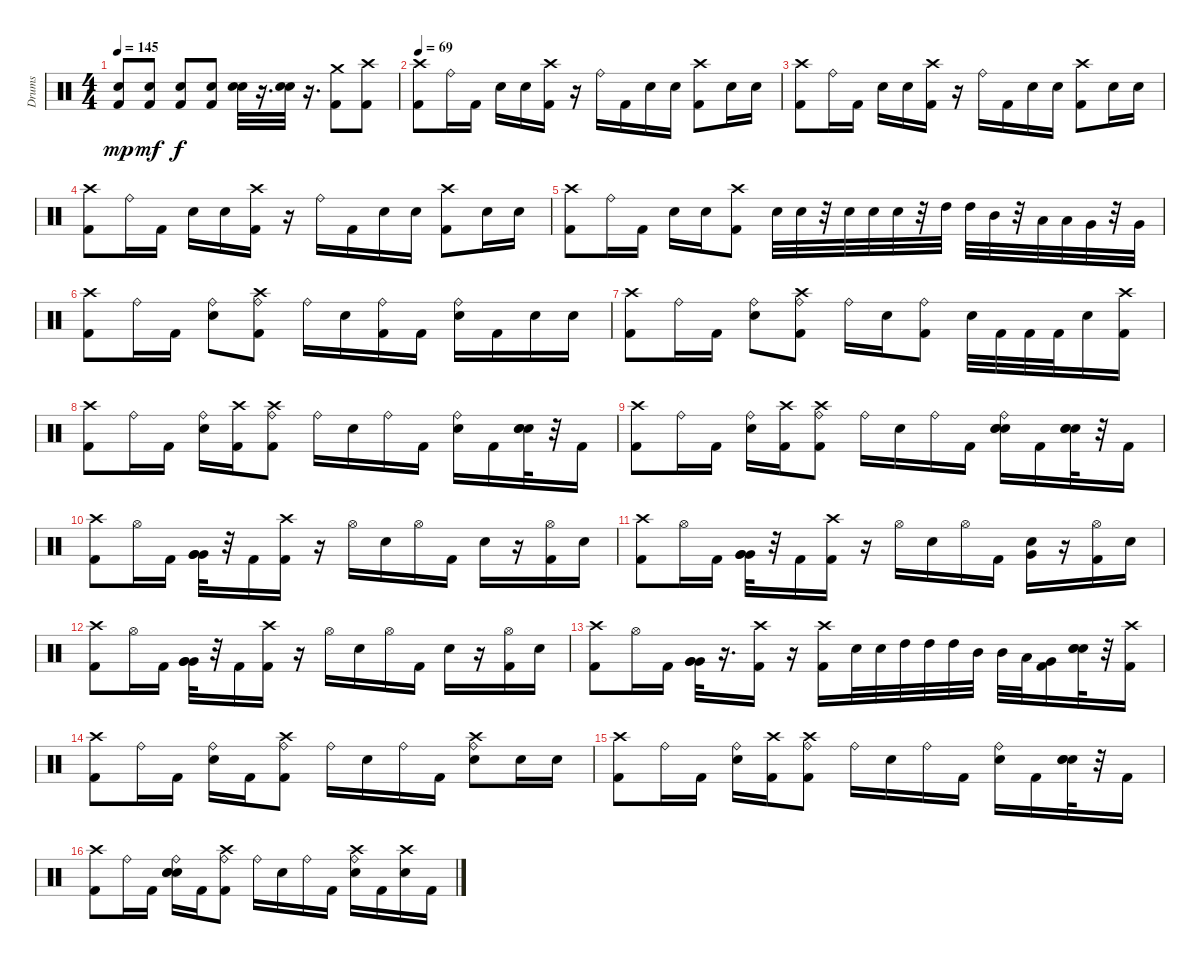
\track ("Drums" "Drums") {instrument percussion}
\staff {score}
\articulation defaults
\ts (4 4)
\tempo 145
\clef neutral
\ks c
("Electric Snare (hit)" "Kick (hit) 2").8{dy mp} ("Electric Snare (hit)" "Kick (hit) 2").8{dy mf} ("Electric Snare (hit)" "Kick (hit) 2").8{dy f} ("Electric Snare (hit)" "Kick (hit) 2").8 ("Electric Snare (hit)" "Electric Snare (hit)").32 r.16{d} ("Electric Snare (hit)" "Electric Snare (hit)").32 r.16{d} ("Kick (hit) 2" "Crash medium (hit)").8 ("Crash high (hit)" "Kick (hit) 2").8 |
\tempo 69
("Crash high (hit)" "Kick (hit) 2").8 "Ride (bell)".16 "Kick (hit) 2".16 "Electric Snare (hit)".16 "Electric Snare (hit)".16 ("Kick (hit) 2" "Crash high (hit)").16 r.16 "Ride (bell)".16 "Kick (hit) 2".16 "Electric Snare (hit)".16 "Electric Snare (hit)".16 ("Crash high (hit)" "Kick (hit) 2").8 "Electric Snare (hit)".16 "Electric Snare (hit)".16 |
("Kick (hit) 2" "Crash high (hit)").8 "Ride (bell)".16 "Kick (hit) 2".16 "Electric Snare (hit)".16 "Electric Snare (hit)".16 ("Kick (hit) 2" "Crash high (hit)").16 r.16 "Ride (bell)".16 "Kick (hit) 2".16 "Electric Snare (hit)".16 "Electric Snare (hit)".16 ("Crash high (hit)" "Kick (hit) 2").8 "Electric Snare (hit)".16 "Electric Snare (hit)".16 |
("Crash high (hit)" "Kick (hit) 2").8 "Ride (bell)".16 "Kick (hit) 2".16 "Electric Snare (hit)".16 "Electric Snare (hit)".16 ("Kick (hit) 2" "Crash high (hit)").16 r.16 "Ride (bell)".16 "Kick (hit) 2".16 "Electric Snare (hit)".16 "Electric Snare (hit)".16 ("Crash high (hit)" "Kick (hit) 2").8 "Electric Snare (hit)".16 "Electric Snare (hit)".16 |
("Kick (hit) 2" "Crash high (hit)").8 "Ride (bell)".16 "Kick (hit) 2".16 "Electric Snare (hit)".16 "Electric Snare (hit)".16 ("Crash high (hit)" "Kick (hit) 2").8 "Electric Snare (hit)".32 "Electric Snare (hit)".32 r.32 "Electric Snare (hit)".32 "Electric Snare (hit)".32 "Electric Snare (hit)".32 r.32 "High Tom (hit)".32 "High Tom (hit)".32 "Mid Tom (hit)".32 r.32 "Low Tom (hit)".32 "Low Tom (hit)".32 "Very Low Tom (hit)".32 r.32 "Very Low Tom (hit)".32 |
("Crash high (hit)" "Kick (hit) 2").8 "Ride (bell)".16 "Kick (hit) 2".16 ("Ride (bell)" "Electric Snare (hit)").8 ("Ride (bell)" "Crash high (hit)" "Kick (hit) 2").8 "Ride (bell)".16 "Electric Snare (hit)".16 ("Ride (bell)" "Kick (hit) 2").16 "Kick (hit) 2".16 ("Electric Snare (hit)" "Ride (bell)").16 "Kick (hit) 2".16 "Electric Snare (hit)".16 "Electric Snare (hit)".16 |
("Kick (hit) 2" "Crash high (hit)").8 "Ride (bell)".16 "Kick (hit) 2".16 ("Ride (bell)" "Electric Snare (hit)").8 ("Ride (bell)" "Crash high (hit)" "Kick (hit) 2").8 "Ride (bell)".16 "Electric Snare (hit)".16 ("Ride (bell)" "Kick (hit) 2").8 "Electric Snare (hit)".32 "Kick (hit) 2".32 "Kick (hit) 2".32 "Kick (hit) 2".32 "Electric Snare (hit)".16 ("Crash high (hit)" "Kick (hit) 2").16 |
("Kick (hit) 2" "Crash high (hit)").8 "Ride (bell)".16 "Kick (hit) 2".16 ("Ride (bell)" "Electric Snare (hit)").16 ("Crash high (hit)" "Kick (hit) 2").16 ("Ride (bell)" "Crash high (hit)" "Kick (hit) 2").8 "Ride (bell)".16 "Electric Snare (hit)".16 "Ride (bell)".16 "Kick (hit) 2".16 ("Electric Snare (hit)" "Ride (bell)").16 "Kick (hit) 2".16 ("Electric Snare (hit)" "Electric Snare (hit)" "Electric Snare (hit)").32 r.32 "Kick (hit) 2".16 |
("Crash high (hit)" "Kick (hit) 2").8 "Ride (bell)".16 "Kick (hit) 2".16 ("Ride (bell)" "Electric Snare (hit)").16 ("Crash high (hit)" "Kick (hit) 2").16 ("Ride (bell)" "Crash high (hit)" "Kick (hit) 2").8 "Ride (bell)".16 "Electric Snare (hit)".16 "Ride (bell)".16 "Kick (hit) 2".16 ("Ride (bell)" "Electric Snare (hit)" "Electric Snare (hit)" "Electric Snare (hit)").16 "Kick (hit) 2".16 ("Electric Snare (hit)" "Electric Snare (hit)" "Electric Snare (hit)").32 r.32 "Kick (hit) 2".16 |
("Crash high (hit)" "Kick (hit) 2").8 "Hi-Hat (open)".16 "Kick (hit) 2".16 ("Very Low Tom (hit)" "Very Low Tom (hit)" "Very Low Tom (hit)").32 r.32 "Kick (hit) 2".16 ("Crash high (hit)" "Kick (hit) 2").16 r.16 "Hi-Hat (open)".16 "Electric Snare (hit)".16 "Hi-Hat (open)".16 "Kick (hit) 2".16 "Electric Snare (hit)".16 r.16 ("Kick (hit) 2" "Hi-Hat (open)").16 "Electric Snare (hit)".16 |
("Kick (hit) 2" "Crash high (hit)").8 "Hi-Hat (open)".16 "Kick (hit) 2".16 ("Very Low Tom (hit)" "Very Low Tom (hit)" "Very Low Tom (hit)").32 r.32 "Kick (hit) 2".16 ("Crash high (hit)" "Kick (hit) 2").16 r.16 "Hi-Hat (open)".16 "Electric Snare (hit)".16 "Hi-Hat (open)".16 "Kick (hit) 2".16 ("Electric Snare (hit)" "Very Low Tom (hit)").16 r.16 ("Kick (hit) 2" "Hi-Hat (open)").16 "Electric Snare (hit)".16 |
("Kick (hit) 2" "Crash high (hit)").8 "Hi-Hat (open)".16 "Kick (hit) 2".16 ("Very Low Tom (hit)" "Very Low Tom (hit)" "Very Low Tom (hit)").32 r.32 "Kick (hit) 2".16 ("Crash high (hit)" "Kick (hit) 2").16 r.16 "Hi-Hat (open)".16 "Electric Snare (hit)".16 "Hi-Hat (open)".16 "Kick (hit) 2".16 "Electric Snare (hit)".16 r.16 ("Kick (hit) 2" "Hi-Hat (open)").16 "Electric Snare (hit)".16 |
("Crash high (hit)" "Kick (hit) 2").8 "Hi-Hat (open)".16 "Kick (hit) 2".16 ("Very Low Tom (hit)" "Very Low Tom (hit)" "Very Low Tom (hit)").32 r.16{d} ("Crash high (hit)" "Kick (hit) 2").16 r.16 ("Crash high (hit)" "Kick (hit) 2").16 "Electric Snare (hit)".32 "Electric Snare (hit)".32 "High Tom (hit)".32 "High Tom (hit)".32 "High Tom (hit)".32 "Mid Tom (hit)".32 "Mid Tom (hit)".32 "Low Tom (hit)".32 ("Kick (hit) 2" "Very Low Tom (hit)").16 ("Electric Snare (hit)" "Electric Snare (hit)" "Electric Snare (hit)").32 r.32 ("Crash high (hit)" "Kick (hit) 2").16 |
("Kick (hit) 2" "Crash high (hit)").8 "Ride (bell)".16 "Kick (hit) 2".16 ("Ride (bell)" "Electric Snare (hit)").16 "Kick (hit) 2".16 ("Ride (bell)" "Crash high (hit)" "Kick (hit) 2").8 "Ride (bell)".16 "Electric Snare (hit)".16 "Ride (bell)".16 "Kick (hit) 2".16 ("Electric Snare (hit)" "Ride (bell)" "Crash high (hit)").8 "Electric Snare (hit)".16 "Electric Snare (hit)".16 |
("Kick (hit) 2" "Crash high (hit)").8 "Ride (bell)".16 "Kick (hit) 2".16 ("Ride (bell)" "Electric Snare (hit)").16 ("Crash high (hit)" "Kick (hit) 2").16 ("Ride (bell)" "Crash high (hit)" "Kick (hit) 2").8 "Ride (bell)".16 "Electric Snare (hit)".16 "Ride (bell)".16 "Kick (hit) 2".16 ("Electric Snare (hit)" "Ride (bell)").16 "Kick (hit) 2".16 ("Electric Snare (hit)" "Electric Snare (hit)" "Electric Snare (hit)").32 r.32 "Kick (hit) 2".16 |
("Kick (hit) 2" "Crash high (hit)").8 "Ride (bell)".16 "Kick (hit) 2".16 ("Ride (bell)" "Electric Snare (hit)" "Electric Snare (hit)" "Electric Snare (hit)").16 "Kick (hit) 2".16 ("Ride (bell)" "Crash high (hit)" "Kick (hit) 2").8 "Ride (bell)".16 "Electric Snare (hit)".16 "Ride (bell)".16 "Kick (hit) 2".16 ("Electric Snare (hit)" "Ride (bell)" "Crash high (hit)").16 "Kick (hit) 2".16 ("Electric Snare (hit)" "Crash high (hit)").16 "Kick (hit) 2".16
